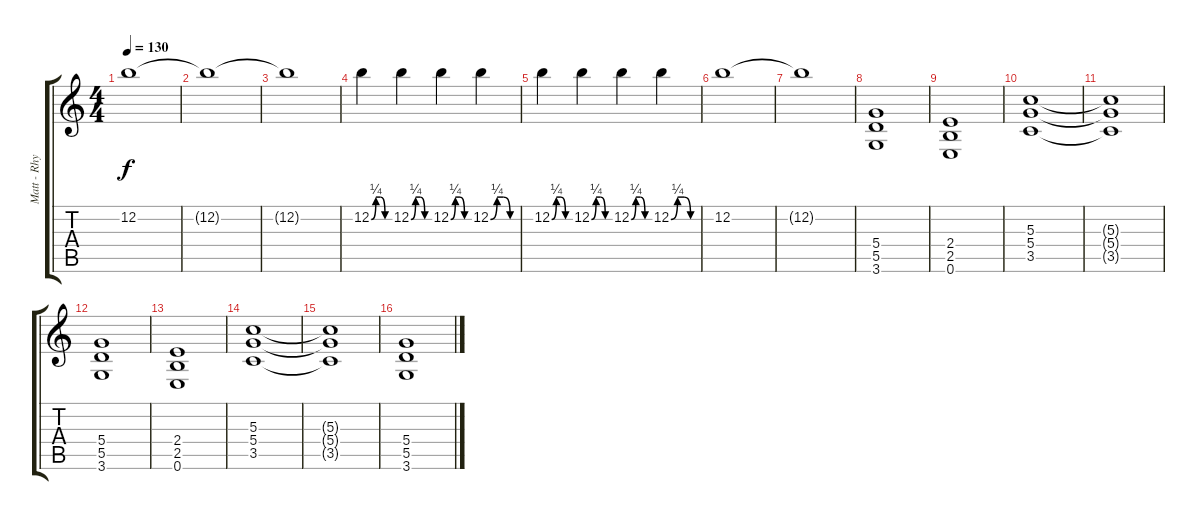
\track ("Matt - Rhytm Guitar" "Matt - Rhy") {instrument overdrivenguitar}
\staff {score tabs}
\tuning (E4 B3 G3 D3 A2 E2) {hide}
\ts (4 4)
\tempo 130
\clef g2
\ks c
12.2.1{dy f volume 0} |
12.2{t}.1 |
12.2{t}.1 |
12.2{be (custom 0 0 15 1 30 1 45 0 60 0)}.4{volume 16} 12.2{be (custom 0 0 15 1 30 1 45 0 60 0)}.4 12.2{be (custom 0 0 15 1 30 1 45 0 60 0)}.4 12.2{be (custom 0 0 15 1 30 1 45 0 60 0)}.4 |
12.2{be (custom 0 0 15 1 30 1 45 0 60 0)}.4 12.2{be (custom 0 0 15 1 30 1 45 0 60 0)}.4 12.2{be (custom 0 0 15 1 30 1 45 0 60 0)}.4 12.2{be (custom 0 0 15 1 30 1 45 0 60 0)}.4 |
12.2.1 |
12.2{t}.1 |
(5.4 5.5 3.6).1 |
(2.4 2.5 0.6).1 |
(5.3 5.4 3.5).1 |
(5.3{t} 5.4{t} 3.5{t}).1 |
(5.4 5.5 3.6).1 |
(2.4 2.5 0.6).1 |
(5.3 5.4 3.5).1 |
(5.3{t} 5.4{t} 3.5{t}).1 |
(5.4 5.5 3.6).1
